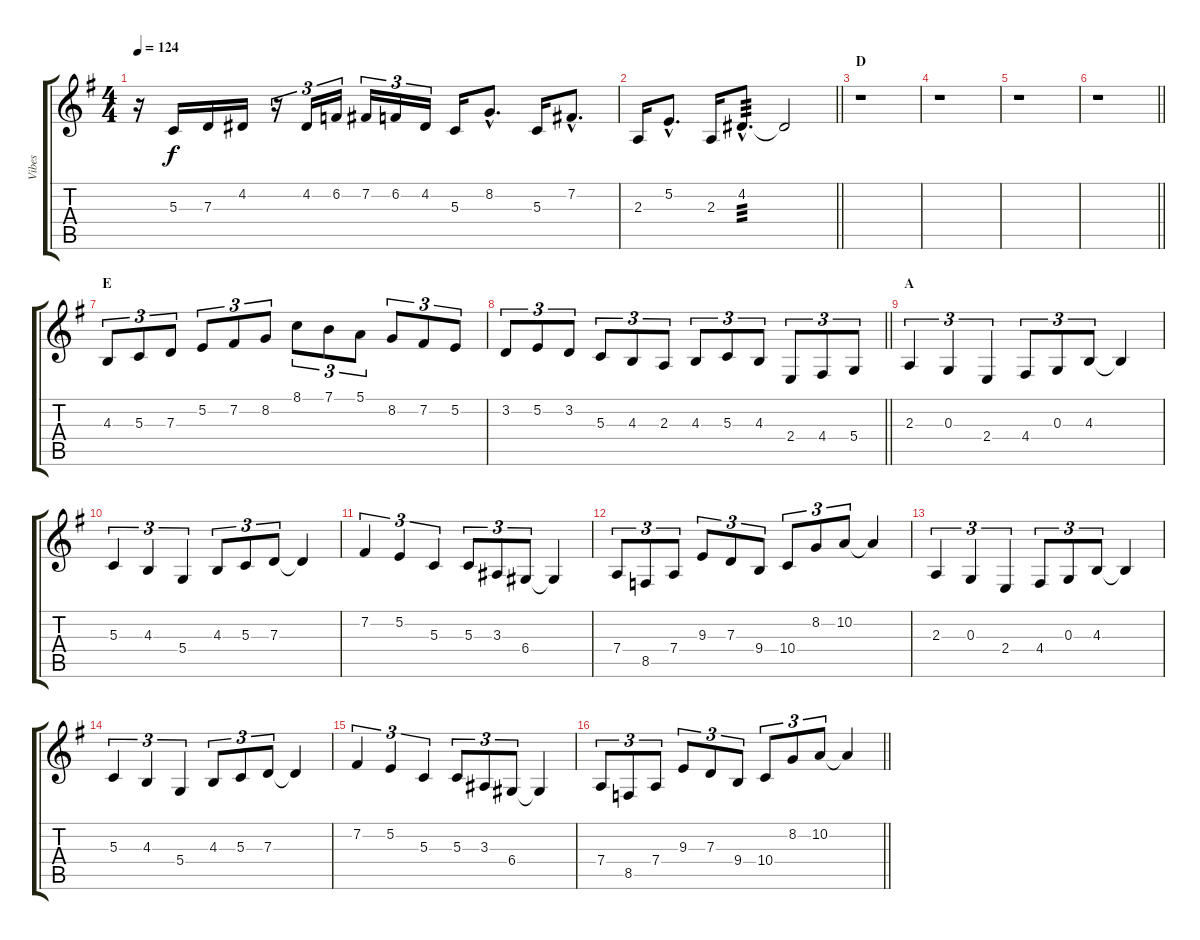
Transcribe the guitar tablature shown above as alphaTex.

\track ("Vibes" "Vibes") {instrument vibraphone}
\staff {score tabs}
\tuning (E4 B3 G3 D3 A2 E2) {hide}
\ts (4 4)
\tempo 124
\clef g2
\ks eminor
r.16{dy f} 5.3.16 7.3.16 4.2.16 r.16{tu (3 2)} 4.2.16{tu (3 2)} 6.2.16{tu (3 2)} 7.2.16{tu (3 2)} 6.2.16{tu (3 2)} 4.2.16{tu (3 2)} 5.3.16 8.2{hac}.8{d} 5.3.16 7.2{hac}.8{d} |
\barLineRight lightlight
2.3.16 5.2{hac}.8{d} 2.3.16 4.2{hac}.8{d tp 3} 4.2{t}.2 |
\section ("" "D")
r.1 |
r.1 |
r.1 |
\barLineRight lightlight
r.1 |
\section ("" "E")
4.3.8{tu (3 2)} 5.3.8{tu (3 2)} 7.3.8{tu (3 2)} 5.2.8{tu (3 2)} 7.2.8{tu (3 2)} 8.2.8{tu (3 2)} 8.1.8{tu (3 2)} 7.1.8{tu (3 2)} 5.1.8{tu (3 2)} 8.2.8{tu (3 2)} 7.2.8{tu (3 2)} 5.2.8{tu (3 2)} |
\barLineRight lightlight
3.2.8{tu (3 2)} 5.2.8{tu (3 2)} 3.2.8{tu (3 2)} 5.3.8{tu (3 2)} 4.3.8{tu (3 2)} 2.3.8{tu (3 2)} 4.3.8{tu (3 2)} 5.3.8{tu (3 2)} 4.3.8{tu (3 2)} 2.4.8{tu (3 2)} 4.4.8{tu (3 2)} 5.4.8{tu (3 2)} |
\section ("" "A")
2.3.4{tu (3 2)} 0.3.4{tu (3 2)} 2.4.4{tu (3 2)} 4.4.8{tu (3 2)} 0.3.8{tu (3 2)} 4.3.8{tu (3 2)} 4.3{t}.4 |
5.3.4{tu (3 2)} 4.3.4{tu (3 2)} 5.4.4{tu (3 2)} 4.3.8{tu (3 2)} 5.3.8{tu (3 2)} 7.3.8{tu (3 2)} 7.3{t}.4 |
7.2.4{tu (3 2)} 5.2.4{tu (3 2)} 5.3.4{tu (3 2)} 5.3.8{tu (3 2)} 3.3.8{tu (3 2)} 6.4.8{tu (3 2)} 6.4{t}.4 |
7.4.8{tu (3 2)} 8.5.8{tu (3 2)} 7.4.8{tu (3 2)} 9.3.8{tu (3 2)} 7.3.8{tu (3 2)} 9.4.8{tu (3 2)} 10.4.8{tu (3 2)} 8.2.8{tu (3 2)} 10.2.8{tu (3 2)} 10.2{t}.4 |
2.3.4{tu (3 2)} 0.3.4{tu (3 2)} 2.4.4{tu (3 2)} 4.4.8{tu (3 2)} 0.3.8{tu (3 2)} 4.3.8{tu (3 2)} 4.3{t}.4 |
5.3.4{tu (3 2)} 4.3.4{tu (3 2)} 5.4.4{tu (3 2)} 4.3.8{tu (3 2)} 5.3.8{tu (3 2)} 7.3.8{tu (3 2)} 7.3{t}.4 |
7.2.4{tu (3 2)} 5.2.4{tu (3 2)} 5.3.4{tu (3 2)} 5.3.8{tu (3 2)} 3.3.8{tu (3 2)} 6.4.8{tu (3 2)} 6.4{t}.4 |
\barLineRight lightlight
7.4.8{tu (3 2)} 8.5.8{tu (3 2)} 7.4.8{tu (3 2)} 9.3.8{tu (3 2)} 7.3.8{tu (3 2)} 9.4.8{tu (3 2)} 10.4.8{tu (3 2)} 8.2.8{tu (3 2)} 10.2.8{tu (3 2)} 10.2{t}.4
